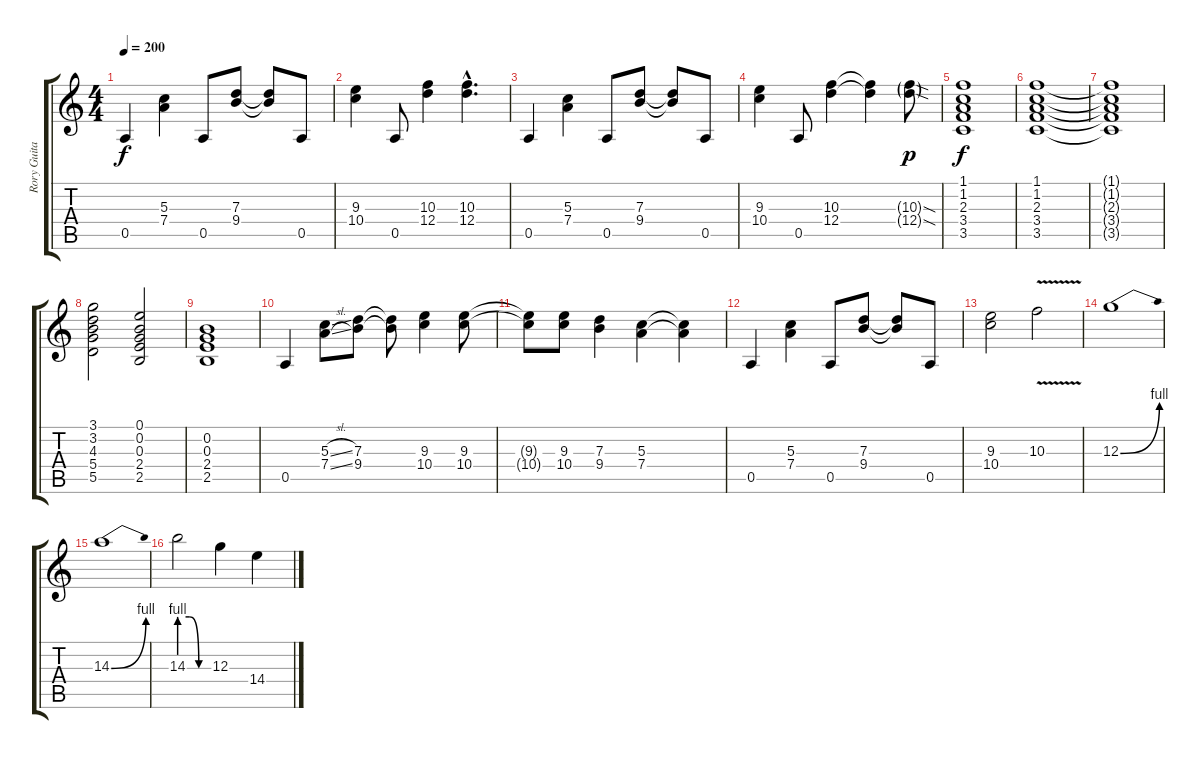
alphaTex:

\track ("Rory Guitar" "Rory Guita") {instrument distortionguitar}
\staff {score tabs}
\tuning (E4 B3 G3 D3 A2 E2) {hide}
\ts (4 4)
\tempo 200
\clef g2
\ks c
0.5.4{dy f} (5.3 7.4).4 0.5.8 (7.3 9.4).8 (7.3{t} 9.4{t}).8 0.5.8 |
(9.3 10.4).4 0.5.8 (10.3 12.4).4 (10.3{hac} 12.4{hac}).4{d} |
0.5.4 (5.3 7.4).4 0.5.8 (7.3 9.4).8 (7.3{t} 9.4{t}).8 0.5.8 |
(9.3 10.4).4 0.5.8 (10.3 12.4).4 (10.3{t} 12.4{t}).4 (10.3{sod g} 12.4{sod g}).8{dy p} |
(1.1 1.2 2.3 3.4 3.5).1{dy f volume 10} |
(1.1 1.2 2.3 3.4 3.5).1{volume 10} |
(1.1{t} 1.2{t} 2.3{t} 3.4{t} 3.5{t}).1 |
(3.1 3.2 4.3 5.4 5.5).2{volume 10} (0.1 0.2 0.3 2.4 2.5).2 |
(0.2 0.3 2.4 2.5).1 |
0.5.4{volume 14} (5.3{sl} 7.4{sl}).8 (7.3 9.4).8 (7.3{t} 9.4{t}).8 (9.3 10.4).4 (9.3 10.4).8 |
(9.3{t} 10.4{t}).8 (9.3 10.4).8 (7.3 9.4).4 (5.3 7.4).4 (5.3{t} 7.4{t}).4 |
0.5.4 (5.3 7.4).4 0.5.8 (7.3 9.4).8 (7.3{t} 9.4{t}).8 0.5.8 |
(9.3 10.4).2 10.3{v}.2 |
12.3{be (bend 0 0 60 4)}.1 |
14.3{be (bend 0 0 60 4)}.1 |
14.3{be (custom 0 4 20 4 40 0 60 0)}.2 12.3.4 14.4.4
